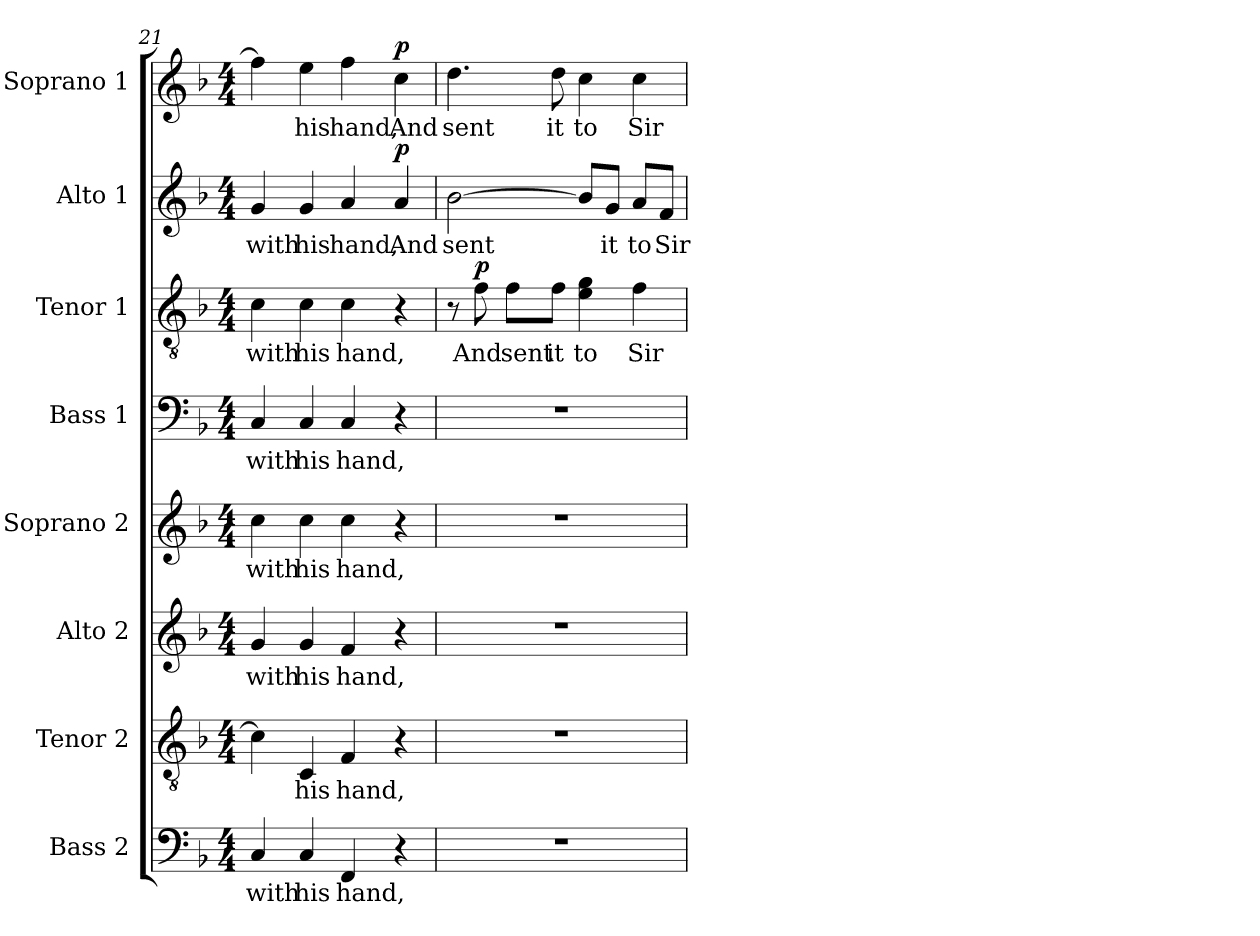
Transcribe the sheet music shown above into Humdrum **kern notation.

**kern	**text	**kern	**text	**kern	**text	**kern	**text	**kern	**text	**kern	**text	**dynam	**kern	**text	**dynam	**kern	**text	**dynam
*part8	*part8	*part7	*part7	*part6	*part6	*part5	*part5	*part4	*part4	*part3	*part3	*part3	*part2	*part2	*part2	*part1	*part1	*part1
*staff8	*staff8	*staff7	*staff7	*staff6	*staff6	*staff5	*staff5	*staff4	*staff4	*staff3	*staff3	*staff3	*staff2	*staff2	*staff2	*staff1	*staff1	*staff1
*I"Bass 2	*	*I"Tenor 2	*	*I"Alto 2	*	*I"Soprano 2	*	*I"Bass 1	*	*I"Tenor 1	*	*	*I"Alto 1	*	*	*I"Soprano 1	*	*
*I'B2.	*	*I'T2.	*	*I'A2.	*	*I'S2.	*	*I'B1.	*	*I'T1.	*	*	*I'A1.	*	*	*I'S1.	*	*
*clefF4	*	*clefGv2	*	*clefG2	*	*clefG2	*	*clefF4	*	*clefGv2	*	*	*clefG2	*	*	*clefG2	*	*
*	*	*ITrd7c12	*	*	*	*	*	*	*	*ITrd7c12	*	*	*	*	*	*	*	*
*k[b-]	*	*k[b-]	*	*k[b-]	*	*k[b-]	*	*k[b-]	*	*k[b-]	*	*	*k[b-]	*	*	*k[b-]	*	*
*F:	*	*F:	*	*F:	*	*F:	*	*F:	*	*F:	*	*	*F:	*	*	*F:	*	*
*M4/4	*	*M4/4	*	*M4/4	*	*M4/4	*	*M4/4	*	*M4/4	*	*	*M4/4	*	*	*M4/4	*	*
=21	=21	=21	=21	=21	=21	=21	=21	=21	=21	=21	=21	=21	=21	=21	=21	=21	=21	=21
!	!LO:LY:b:color=#000000	!	!	!	!	!	!	!	!	!	!	!	!	!	!	!	!	!
!	!	!	!	!	!LO:LY:b:color=#000000	!	!	!	!	!	!	!	!	!	!	!	!	!
!	!	!	!	!	!	!	!LO:LY:b:color=#000000	!	!	!	!	!	!	!	!	!	!	!
!	!	!	!	!	!	!	!	!	!LO:LY:b:color=#000000	!	!	!	!	!	!	!	!	!
!	!	!	!	!	!	!	!	!	!	!	!LO:LY:b:color=#000000	!	!	!	!	!	!	!
!	!	!	!	!	!	!	!	!	!	!	!	!	!	!LO:LY:b:color=#000000	!	!	!	!
4Ci/	with	4Ci\]	.	4gi/	with	4cci\	with	4Ci/	with	4Ci\	with	.	4gi/	with	.	4ffi\]	.	.
!	!LO:LY:b:color=#000000	!	!	!	!	!	!	!	!	!	!	!	!	!	!	!	!	!
!	!	!	!LO:LY:b:color=#000000	!	!	!	!	!	!	!	!	!	!	!	!	!	!	!
!	!	!	!	!	!LO:LY:b:color=#000000	!	!	!	!	!	!	!	!	!	!	!	!	!
!	!	!	!	!	!	!	!LO:LY:b:color=#000000	!	!	!	!	!	!	!	!	!	!	!
!	!	!	!	!	!	!	!	!	!LO:LY:b:color=#000000	!	!	!	!	!	!	!	!	!
!	!	!	!	!	!	!	!	!	!	!	!LO:LY:b:color=#000000	!	!	!	!	!	!	!
!	!	!	!	!	!	!	!	!	!	!	!	!	!	!LO:LY:b:color=#000000	!	!	!	!
!	!	!	!	!	!	!	!	!	!	!	!	!	!	!	!	!	!LO:LY:b:color=#000000	!
4Ci/	his	4CCi/	his	4gi/	his	4cci\	his	4Ci/	his	4Ci\	his	.	4gi/	his	.	4eei\	his	.
!	!LO:LY:b:color=#000000	!	!	!	!	!	!	!	!	!	!	!	!	!	!	!	!	!
!	!	!	!LO:LY:b:color=#000000	!	!	!	!	!	!	!	!	!	!	!	!	!	!	!
!	!	!	!	!	!LO:LY:b:color=#000000	!	!	!	!	!	!	!	!	!	!	!	!	!
!	!	!	!	!	!	!	!LO:LY:b:color=#000000	!	!	!	!	!	!	!	!	!	!	!
!	!	!	!	!	!	!	!	!	!LO:LY:b:color=#000000	!	!	!	!	!	!	!	!	!
!	!	!	!	!	!	!	!	!	!	!	!LO:LY:b:color=#000000	!	!	!	!	!	!	!
!	!	!	!	!	!	!	!	!	!	!	!	!	!	!LO:LY:b:color=#000000	!	!	!	!
!	!	!	!	!	!	!	!	!	!	!	!	!	!	!	!	!	!LO:LY:b:color=#000000	!
4FFi/	hand,	4FFi/	hand,	4fi/	hand,	4cci\	hand,	4Ci/	hand,	4Ci\	hand,	.	4ai/	hand,	.	4ffi\	hand,	.
!	!	!	!	!	!	!	!	!	!	!	!	!	!	!LO:LY:b:color=#000000	!	!	!	!
!	!	!	!	!	!	!	!	!	!	!	!	!	!	!	!	!	!LO:LY:b:color=#000000	!
4r	.	4r	.	4r	.	4r	.	4r	.	4r	.	.	4ai/	And	p	4cci\	And	p
=22	=22	=22	=22	=22	=22	=22	=22	=22	=22	=22	=22	=22	=22	=22	=22	=22	=22	=22
!	!	!	!	!	!	!	!	!	!	!	!	!	!	!LO:LY:b:color=#000000	!	!	!	!
!	!	!	!	!	!	!	!	!	!	!	!	!	!	!	!	!	!LO:LY:b:color=#000000	!
1r	.	1r	.	1r	.	1r	.	1r	.	8r	.	.	[2b-i\	sent	.	4.ddi\	sent	.
!	!	!	!	!	!	!	!	!	!	!	!LO:LY:b:color=#000000	!	!	!	!	!	!	!
.	.	.	.	.	.	.	.	.	.	8Fi\	And	p	.	.	.	.	.	.
!	!	!	!	!	!	!	!	!	!	!	!LO:LY:b:color=#000000	!	!	!	!	!	!	!
.	.	.	.	.	.	.	.	.	.	8Fi\L	sent	.	.	.	.	.	.	.
!	!	!	!	!	!	!	!	!	!	!	!LO:LY:b:color=#000000	!	!	!	!	!	!	!
!	!	!	!	!	!	!	!	!	!	!	!	!	!	!	!	!	!LO:LY:b:color=#000000	!
.	.	.	.	.	.	.	.	.	.	8Fi\J	it	.	.	.	.	8ddi\	it	.
!	!	!	!	!	!	!	!	!	!	!	!LO:LY:b:color=#000000	!	!	!	!	!	!	!
!	!	!	!	!	!	!	!	!	!	!	!	!	!	!	!	!	!LO:LY:b:color=#000000	!
.	.	.	.	.	.	.	.	.	.	4Ei\ 4Gi	to	.	8b-i/L]	.	.	4cci\	to	.
!	!	!	!	!	!	!	!	!	!	!	!	!	!	!LO:LY:b:color=#000000	!	!	!	!
.	.	.	.	.	.	.	.	.	.	.	.	.	8gi/J	it	.	.	.	.
!	!	!	!	!	!	!	!	!	!	!	!LO:LY:b:color=#000000	!	!	!	!	!	!	!
!	!	!	!	!	!	!	!	!	!	!	!	!	!	!LO:LY:b:color=#000000	!	!	!	!
!	!	!	!	!	!	!	!	!	!	!	!	!	!	!	!	!	!LO:LY:b:color=#000000	!
.	.	.	.	.	.	.	.	.	.	4Fi\	Sir	.	8ai/L	to	.	4cci\	Sir	.
!	!	!	!	!	!	!	!	!	!	!	!	!	!	!LO:LY:b:color=#000000	!	!	!	!
.	.	.	.	.	.	.	.	.	.	.	.	.	8fi/J	Sir	.	.	.	.
=	=	=	=	=	=	=	=	=	=	=	=	=	=	=	=	=	=	=
*-	*-	*-	*-	*-	*-	*-	*-	*-	*-	*-	*-	*-	*-	*-	*-	*-	*-	*-
